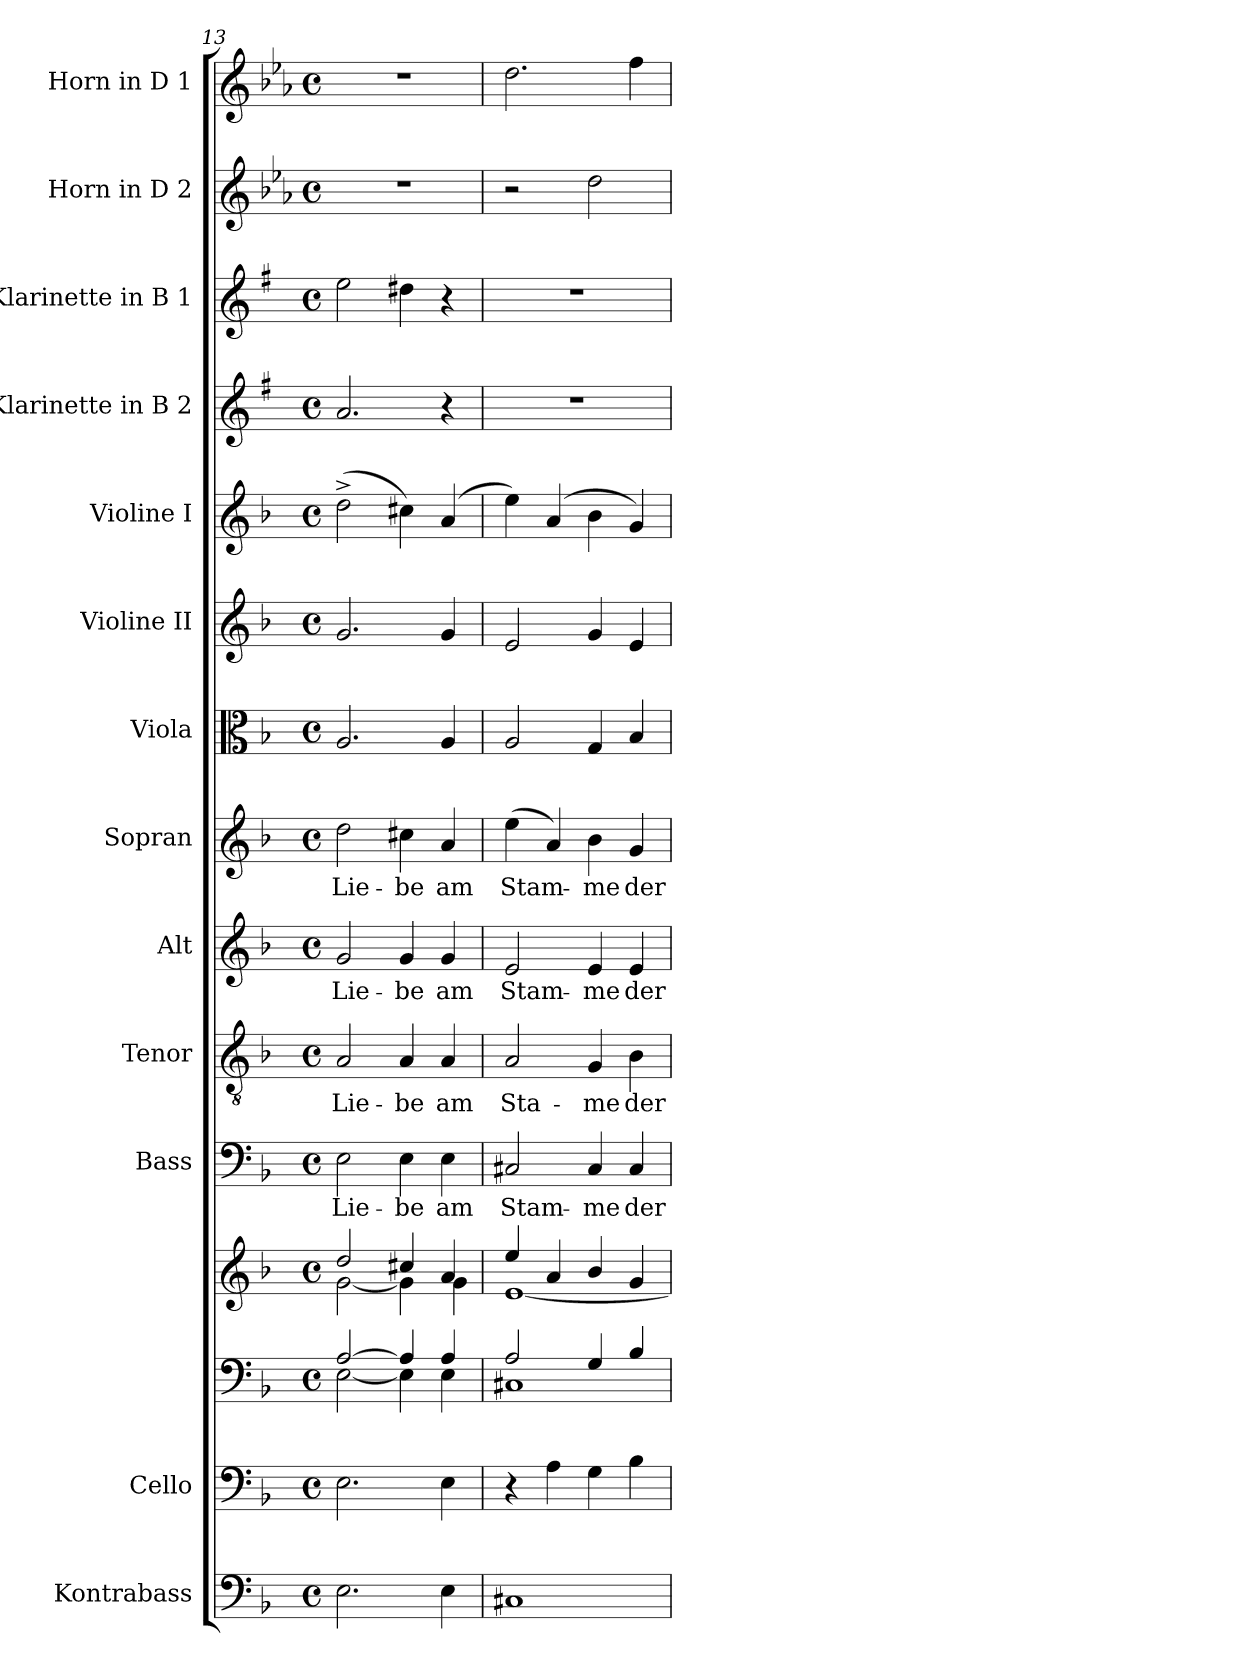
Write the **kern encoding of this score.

**kern	**kern	**kern	**kern	**kern	**text	**kern	**text	**kern	**text	**kern	**text	**kern	**kern	**kern	**kern	**kern	**kern	**kern
*part14	*part13	*part12	*part12	*part11	*part11	*part10	*part10	*part9	*part9	*part8	*part8	*part7	*part6	*part5	*part4	*part3	*part2	*part1
*staff15	*staff14	*staff13	*staff12	*staff11	*staff11	*staff10	*staff10	*staff9	*staff9	*staff8	*staff8	*staff7	*staff6	*staff5	*staff4	*staff3	*staff2	*staff1
*I"Kontrabass	*I"Cello	*	*	*I"Bass	*	*I"Tenor	*	*I"Alt	*	*I"Sopran	*	*I"Viola	*I"Violine II	*I"Violine I	*I"Klarinette in B 2	*I"Klarinette in B 1	*I"Horn in D 2	*I"Horn in D 1
*I'Kb.	*	*	*	*I'B	*	*I'T	*	*I'A	*	*I'S	*	*I'Vla.	*I'Vl. II	*I'Vl. I	*	*	*I'Hrn. 2	*I'Hrn. 1
*clefF4	*clefF4	*clefF4	*clefG2	*clefF4	*	*clefGv2	*	*clefG2	*	*clefG2	*	*clefC3	*clefG2	*clefG2	*clefG2	*clefG2	*clefG2	*clefG2
*ITrd7c12	*	*	*	*	*	*	*	*	*	*	*	*	*	*	*ITrd1c2	*ITrd1c2	*ITrd-1c-2	*ITrd-1c-2
*k[b-]	*k[b-]	*k[b-]	*k[b-]	*k[b-]	*	*k[b-]	*	*k[b-]	*	*k[b-]	*	*k[b-]	*k[b-]	*k[b-]	*k[b-]	*k[b-]	*k[b-]	*k[b-]
*F:	*F:	*F:	*F:	*F:	*	*F:	*	*F:	*	*F:	*	*F:	*F:	*F:	*F:	*F:	*F:	*F:
*M4/4	*M4/4	*M4/4	*M4/4	*M4/4	*	*M4/4	*	*M4/4	*	*M4/4	*	*M4/4	*M4/4	*M4/4	*M4/4	*M4/4	*M4/4	*M4/4
*met(c)	*met(c)	*met(c)	*met(c)	*met(c)	*	*met(c)	*	*met(c)	*	*met(c)	*	*met(c)	*met(c)	*met(c)	*met(c)	*met(c)	*met(c)	*met(c)
=13	=13	=13	=13	=13	=13	=13	=13	=13	=13	=13	=13	=13	=13	=13	=13	=13	=13	=13
*	*	*^	*^	*	*	*	*	*	*	*	*	*	*	*	*	*	*	*
!	!	!	!	!	!	!	!LO:LY:b	!	!LO:LY:b	!	!LO:LY:b	!	!LO:LY:b	!	!	!	!	!	!	!
2.EE\	2.E\	[>2A/	[<2E\	2dd/	[<2g\	2E\	Lie-	2A/	Lie-	2g/	Lie-	2dd\	Lie-	2.A/	2.g/	(>2dd^>\	2.g/	2dd\	1r	1r
!	!	!	!	!	!	!	!LO:LY:b	!	!LO:LY:b	!	!LO:LY:b	!	!LO:LY:b	!	!	!	!	!	!	!
.	.	4A/]	4E\]	4cc#X/	4g\]	4E\	-be	4A/	-be	4g/	-be	4cc#X\	-be	.	.	4cc#X\)	.	4cc#X\	.	.
!	!	!	!	!	!	!	!LO:LY:b	!	!LO:LY:b	!	!LO:LY:b	!	!LO:LY:b	!	!	!	!	!	!	!
4EE\	4E\	4A/	4E\	4a/	4g\	4E\	am	4A/	am	4g/	am	4a/	am	4A/	4g/	(4a/	4r	4r	.	.
=14	=14	=14	=14	=14	=14	=14	=14	=14	=14	=14	=14	=14	=14	=14	=14	=14	=14	=14	=14	=14
!	!	!	!	!	!	!	!LO:LY:b	!	!LO:LY:b	!	!LO:LY:b	!	!LO:LY:b	!	!	!	!	!	!	!
1CC#X	4r	2A/	1C#X	4ee/	[<1e	2C#X/	Stam-	2A/	Sta-	2e/	Stam-	(>4ee\	Stam-	2A/	2e/	4ee\)	1r	1r	2r	2.ee\
.	4A\	.	.	4a/	.	.	.	.	.	.	.	4a/)	.	.	.	(4a/	.	.	.	.
!	!	!	!	!	!	!	!LO:LY:b	!	!LO:LY:b	!	!LO:LY:b	!	!LO:LY:b	!	!	!	!	!	!	!
.	4G\	4G/	.	4b-/	.	4C#/	-me	4G/	-me	4e/	-me	4b-\	-me	4G/	4g/	4b-\	.	.	2ee\	.
!	!	!	!	!	!	!	!LO:LY:b	!	!LO:LY:b	!	!LO:LY:b	!	!LO:LY:b	!	!	!	!	!	!	!
.	4B-\	4B-/	.	4g/	.	4C#/	der	4B-\	der	4e/	der	4g/	der	4B-/	4e/	4g/)	.	.	.	4gg\
*	*	*v	*v	*	*	*	*	*	*	*	*	*	*	*	*	*	*	*	*	*
*	*	*	*v	*v	*	*	*	*	*	*	*	*	*	*	*	*	*	*	*
=	=	=	=	=	=	=	=	=	=	=	=	=	=	=	=	=	=	=
*-	*-	*-	*-	*-	*-	*-	*-	*-	*-	*-	*-	*-	*-	*-	*-	*-	*-	*-
